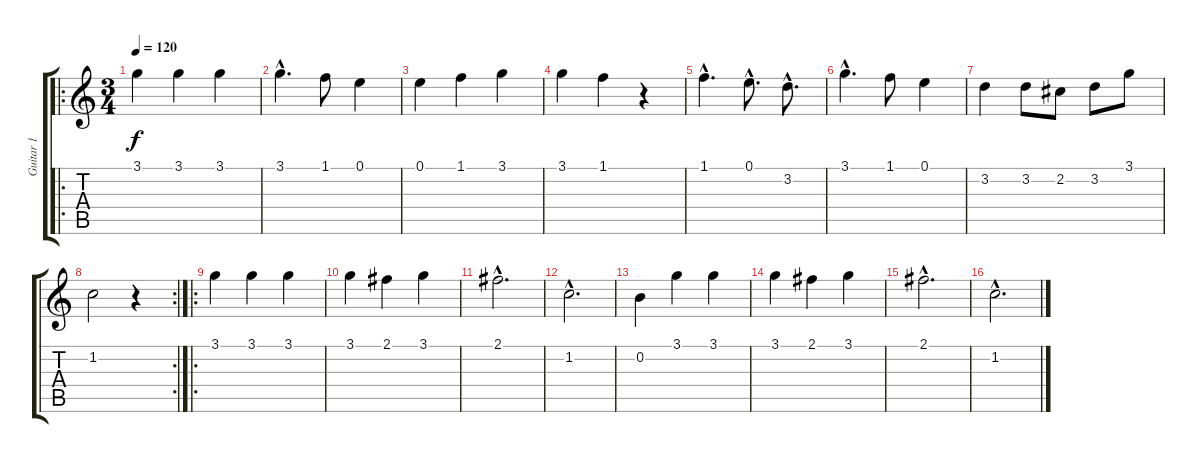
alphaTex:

\track ("Guitar 1" "Guitar 1") {instrument acousticguitarnylon}
\staff {score tabs}
\tuning (E4 B3 G3 D3 A2 E2) {hide}
\ro
\ts (3 4)
\tempo 120
\clef g2
\ks c
3.1.4{dy f instrument acousticguitarnylon} 3.1.4 3.1.4 |
3.1{hac}.4{d} 1.1.8 0.1.4 |
0.1.4 1.1.4 3.1.4 |
3.1.4 1.1.4 r.4 |
1.1{hac}.4{d} 0.1{hac}.8{d} 3.2{hac}.8{d} |
3.1{hac}.4{d} 1.1.8 0.1.4 |
3.2.4 3.2.8 2.2.8 3.2.8 3.1.8 |
\rc 2
1.2.2 r.4 |
\ro
3.1.4 3.1.4 3.1.4 |
3.1.4 2.1.4 3.1.4 |
2.1{hac}.2{d} |
1.2{hac}.2{d} |
0.2.4 3.1.4 3.1.4 |
3.1.4 2.1.4 3.1.4 |
2.1{hac}.2{d} |
1.2{hac}.2{d}
